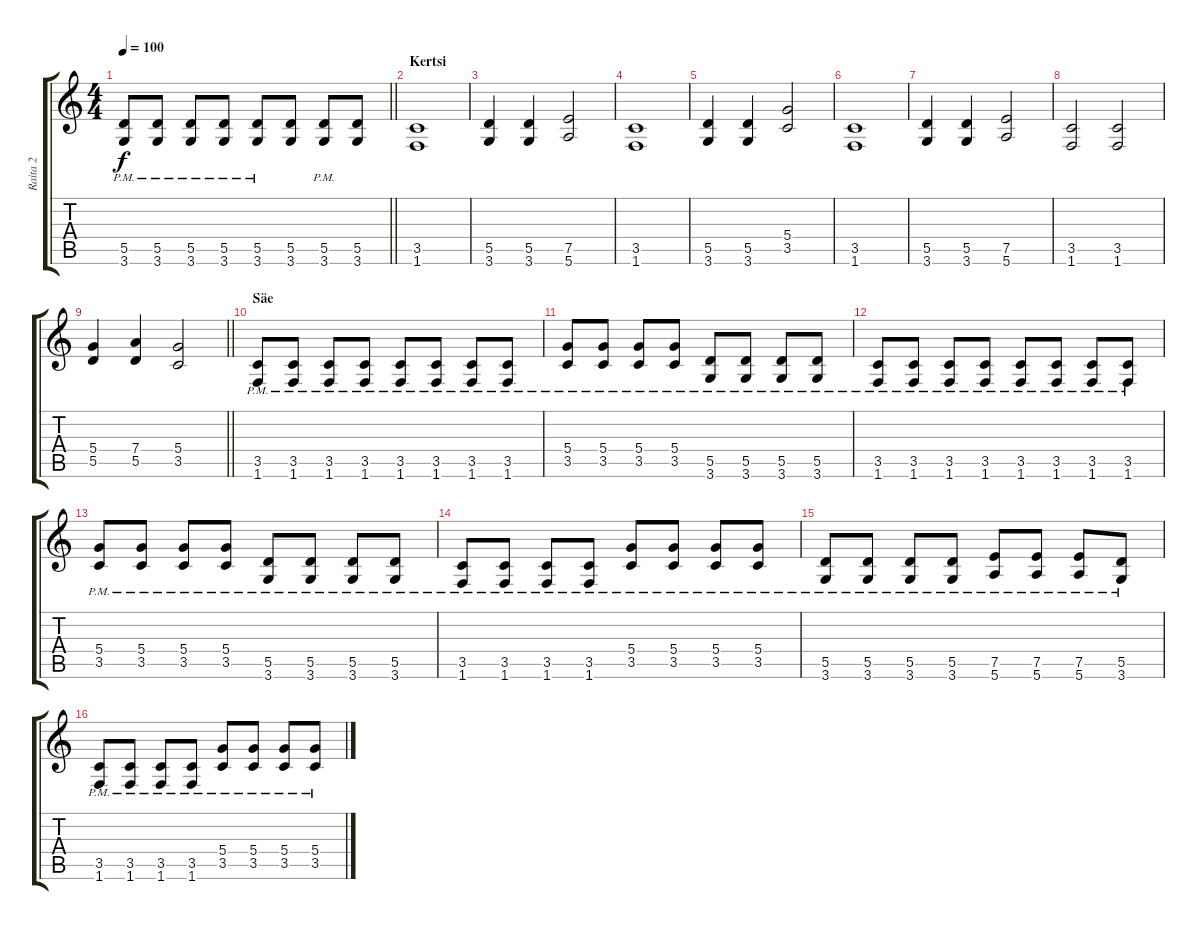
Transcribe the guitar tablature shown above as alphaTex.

\track ("Raita 2" "Raita 2") {instrument overdrivenguitar}
\staff {score tabs}
\tuning (E4 B3 G3 D3 A2 E2) {hide}
\ts (4 4)
\tempo 100
\clef g2
\barLineRight lightlight
\ks c
(5.5{pm} 3.6{pm}).8{dy f} (5.5{pm} 3.6{pm}).8 (5.5{pm} 3.6{pm}).8 (5.5{pm} 3.6{pm}).8 (5.5{pm} 3.6{pm}).8 (5.5 3.6).8 (5.5{pm} 3.6{pm}).8 (5.5 3.6).8 |
\section ("" "Kertsi")
(3.5 1.6).1 |
(5.5 3.6).4 (5.5 3.6).4 (7.5 5.6).2 |
(3.5 1.6).1 |
(5.5 3.6).4 (5.5 3.6).4 (5.4 3.5).2 |
(3.5 1.6).1 |
(5.5 3.6).4 (5.5 3.6).4 (7.5 5.6).2 |
(3.5 1.6).2 (3.5 1.6).2 |
\barLineRight lightlight
(5.4 5.5).4 (7.4 5.5).4 (5.4 3.5).2 |
\section ("" "Säe")
(3.5{pm} 1.6{pm}).8 (3.5{pm} 1.6{pm}).8 (3.5{pm} 1.6{pm}).8 (3.5{pm} 1.6{pm}).8 (3.5{pm} 1.6{pm}).8 (3.5{pm} 1.6{pm}).8 (3.5{pm} 1.6{pm}).8 (3.5{pm} 1.6{pm}).8 |
(5.4{pm} 3.5{pm}).8 (5.4{pm} 3.5{pm}).8 (5.4{pm} 3.5{pm}).8 (5.4{pm} 3.5{pm}).8 (5.5{pm} 3.6{pm}).8 (5.5{pm} 3.6{pm}).8 (5.5{pm} 3.6{pm}).8 (5.5{pm} 3.6{pm}).8 |
(3.5{pm} 1.6{pm}).8 (3.5{pm} 1.6{pm}).8 (3.5{pm} 1.6{pm}).8 (3.5{pm} 1.6{pm}).8 (3.5{pm} 1.6{pm}).8 (3.5{pm} 1.6{pm}).8 (3.5{pm} 1.6{pm}).8 (3.5{pm} 1.6{pm}).8 |
(5.4{pm} 3.5{pm}).8 (5.4{pm} 3.5{pm}).8 (5.4{pm} 3.5{pm}).8 (5.4{pm} 3.5{pm}).8 (5.5{pm} 3.6{pm}).8 (5.5{pm} 3.6{pm}).8 (5.5{pm} 3.6{pm}).8 (5.5{pm} 3.6{pm}).8 |
(3.5{pm} 1.6{pm}).8 (3.5{pm} 1.6{pm}).8 (3.5{pm} 1.6{pm}).8 (3.5{pm} 1.6{pm}).8 (5.4{pm} 3.5{pm}).8 (5.4{pm} 3.5{pm}).8 (5.4{pm} 3.5{pm}).8 (5.4{pm} 3.5{pm}).8 |
(5.5{pm} 3.6{pm}).8 (5.5{pm} 3.6{pm}).8 (5.5{pm} 3.6{pm}).8 (5.5{pm} 3.6{pm}).8 (7.5{pm} 5.6{pm}).8 (7.5{pm} 5.6{pm}).8 (7.5{pm} 5.6{pm}).8 (5.5{pm} 3.6{pm}).8 |
(3.5{pm} 1.6{pm}).8 (3.5{pm} 1.6{pm}).8 (3.5{pm} 1.6{pm}).8 (3.5{pm} 1.6{pm}).8 (5.4{pm} 3.5{pm}).8 (5.4{pm} 3.5{pm}).8 (5.4{pm} 3.5{pm}).8 (5.4{pm} 3.5{pm}).8
